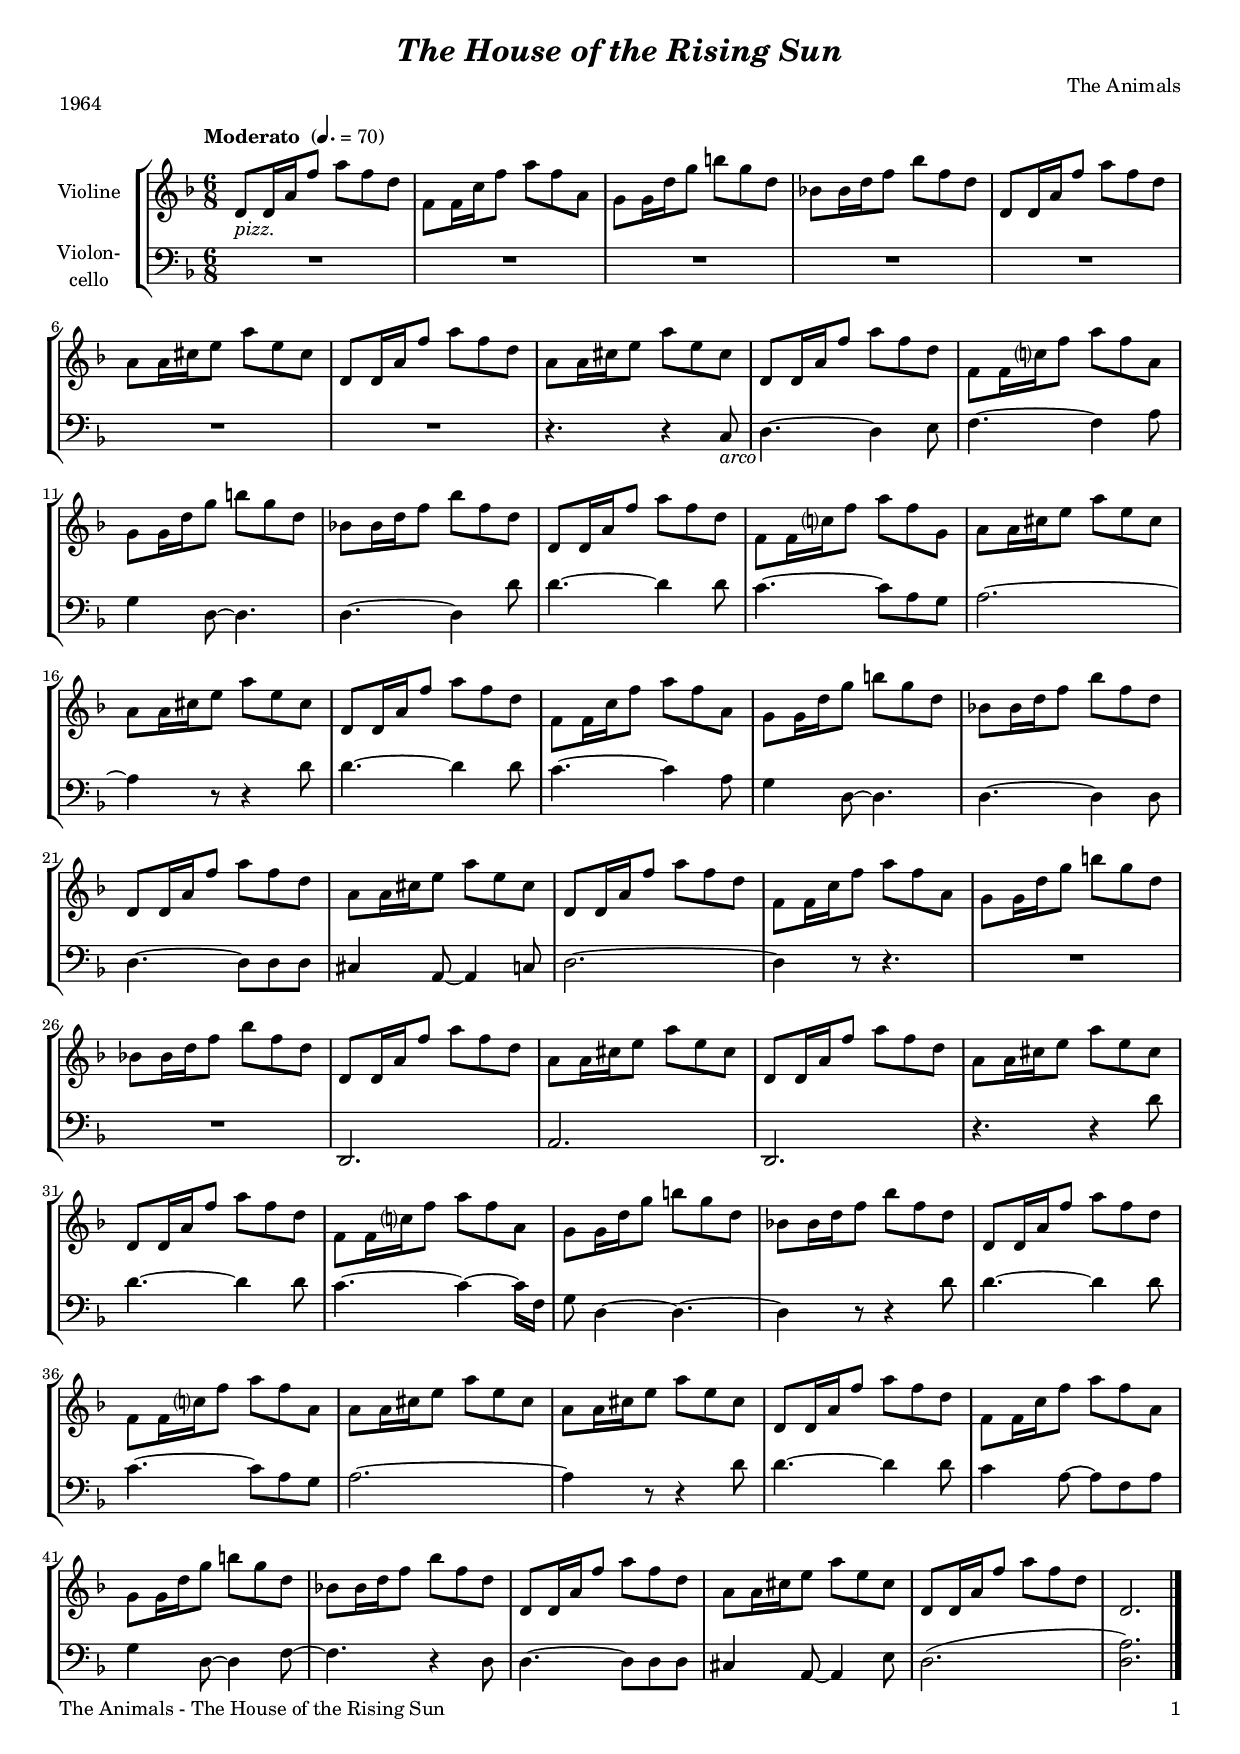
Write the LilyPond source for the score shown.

\version "2.18.2"
\include "deutsch.ly"
  
#(set-global-staff-size 17)

\header {
  title     = \markup \bold \italic "The House of the Rising Sun"
  composer  = "The Animals"
%  arranger  = ""
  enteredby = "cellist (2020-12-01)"
  piece     = "1964"
}

voiceconsts = {
  \key a \minor
  \time 6/8
  \clef "treble"
  \numericTimeSignature
  % Set default beaming for all staves
%  \set Timing.beamExceptions = #'()
%  \set Timing.baseMoment     = #(ly:make-moment 1 2)
%  \set Timing.beatStructure  = #'(1)
  \tempo "Moderato " 4.=70
}

%mivl = "violin"
mivl = "pizzicato strings"
miba = "cello"

arco = \markup \italic "arco"
pizz = \markup \italic "pizz."

va = \relative c' {
  \voiceconsts

  a8_\pizz a16 e' c'8 e c a
  c, c16 g' c8 e c e,
  d d16 a' d8 fis d a
  f! f16 a c8 f c a

  a, a16 e' c'8 e c a
  e e16 gis h8 e h gis
  a,8 a16 e' c'8 e c a
  e e16 gis h8 e h gis
  a,8 a16 e' c'8 e c a
  
  c, c16 g'? c8 e c e,
  d d16 a' d8 fis d a
  f! f16 a c8 f c a
  a, a16 e' c'8 e c a
  c, c16 g'? c8 e c d,

  e e16 gis h8 e h gis
  e e16 gis h8 e h gis
  a, a16 e' c'8 e c a
  c, c16 g' c8 e c e,
  d d16 a' d8 fis d a
  
  f! f16 a c8 f c a
  a, a16 e' c'8 e c a
  e e16 gis h8 e h gis
  a, a16 e' c'8 e c a
  c, c16 g' c8 e c e,
  
  d d16 a' d8 fis d a
  f! f16 a c8 f c a
  a, a16 e' c'8 e c a
  e e16 gis h8 e h gis
  a,8 a16 e' c'8 e c a
  
  e e16 gis h8 e h gis
  a,8 a16 e' c'8 e c a
  c, c16 g'? c8 e c e,
  d d16 a' d8 fis d a
  f! f16 a c8 f c a
  
  a, a16 e' c'8 e c a
  c, c16 g'? c8 e c e,
  e e16 gis h8 e h gis
  e e16 gis h8 e h gis
  a, a16 e' c'8 e c a
  
  c, c16 g' c8 e c e,
  d d16 a' d8 fis d a  
  f! f16 a c8 f c a
  a, a16 e' c'8 e c a
  e e16 gis h8 e h gis
  
  a, a16 e' c'8 e c a
  a,2. \bar "|."
}

vb = \relative c {
  \voiceconsts
  \clef "bass"

  R2.*7
  r4. r4 g8_\arco
  a4.~ a4 h8

  c4.~ c4 e8
  d4 a8~ a4.
  a~ a4 a'8
  a4.~ a4 a8
  g4.~ g8 e d

  e2.~
  e4 r8 r4 a8
  a4.~ a4 a8
  g4.~ g4 e8
  d4 a8~ a4.

  a~ a4 a8
  a4.~ a8 a a
  gis4 e8~ e4 g8
  a2.~
  a4 r8 r4.

  R2.*2
  a,2.
  e'
  a,

  r4. r4 a''8
  a4.~ a4 a8
  g4.~ g4~ g16 c,
  d8 a4~ a4.~
  a4 r8 r4 a'8

  a4.~ a4 a8
  g4.~ g8 e d
  e2.~
  e4 r8 r4 a8
  a4.~ a4 a8

  g4 e8~ e c e
  d4 a8~ a4 c8~
  c4. r4 a8
  a4.~ a8 a a
  gis4 e8~ e4 h'8

  a2.(
  <a e'>) \bar "|."
}


music = \new StaffGroup <<
      \new Staff {
	\set Staff.midiInstrument = \mivl
	\set Staff.instrumentName = \markup \center-column { "Violine" }
	\transpose a d' { \va }
      }

      \new Staff {
	\set Staff.midiInstrument = \miba
	\set Staff.instrumentName = \markup \center-column { "Violon-" "cello" }
	\transpose a d' { \vb }
      }
>>

\book {
   \paper {
    print-page-number = ##t
    print-first-page-number = ##t
    ragged-last-bottom = ##f
    oddHeaderMarkup = \markup \null
    evenHeaderMarkup = \markup \null
    oddFooterMarkup = \markup {
      \fill-line {
        \on-the-fly #print-page-number-check-first
        "The Animals - The House of the Rising Sun" \fromproperty #'page:page-number-string
      }
    }
    evenFooterMarkup = \oddFooterMarkup
  } \score {
    \music
    \layout {}
  }

  \score {
    \unfoldRepeats \music

    \midi {
      \context {
        \Score
      }
    }
  }
}